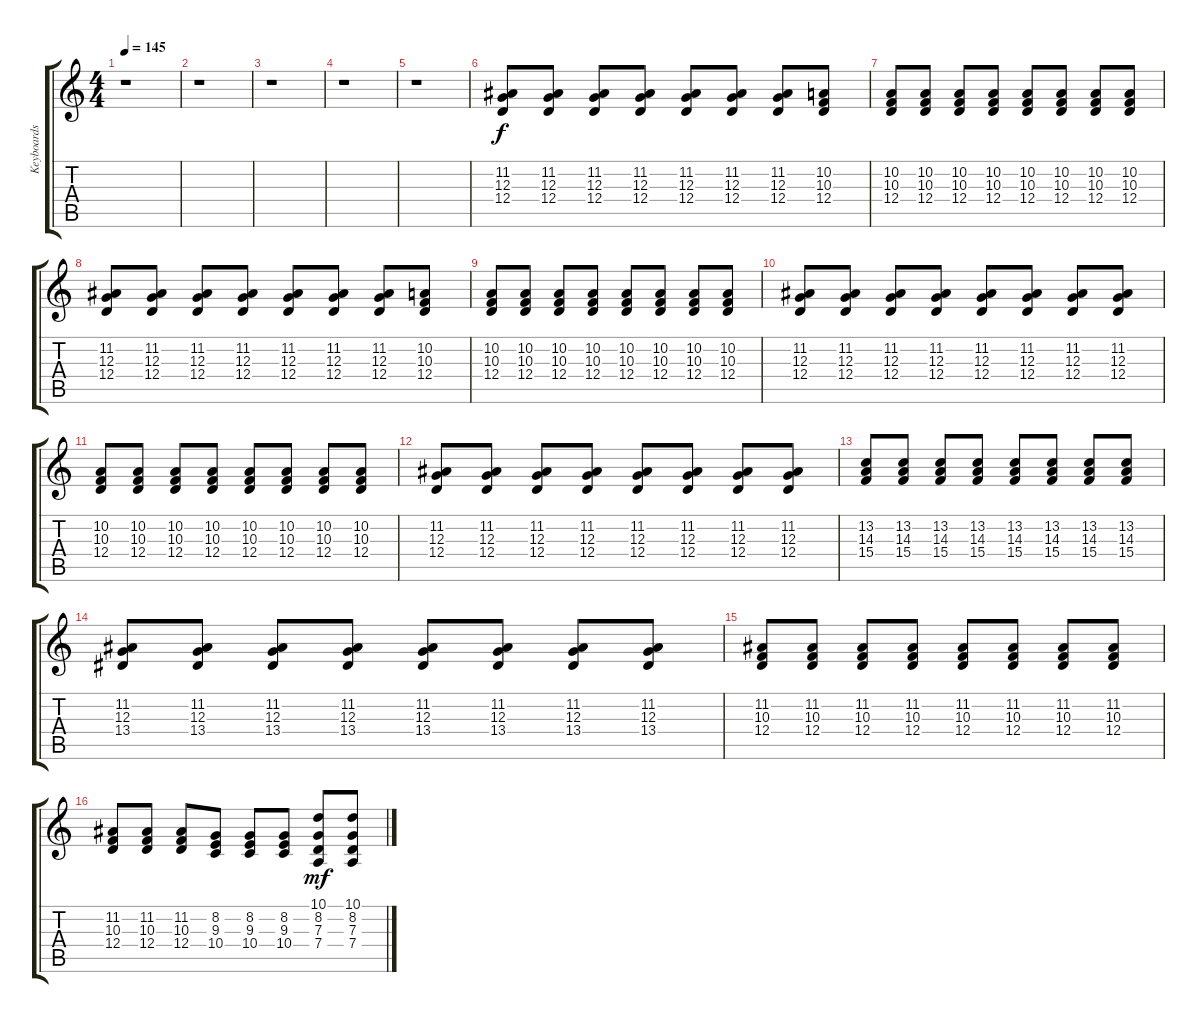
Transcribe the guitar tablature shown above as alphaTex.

\track ("Keyboards" "Keyboards") {instrument electricpiano2}
\staff {score tabs}
\tuning (E4 B3 G3 D3 A2 E2) {hide}
\ts (4 4)
\tempo 145
\clef g2
\ks c
r.1{dy f} |
r.1 |
r.1 |
r.1 |
r.1 |
(11.2 12.3 12.4).8 (11.2 12.3 12.4).8 (11.2 12.3 12.4).8 (11.2 12.3 12.4).8 (11.2 12.3 12.4).8 (11.2 12.3 12.4).8 (11.2 12.3 12.4).8 (10.2 10.3 12.4).8 |
(10.2 10.3 12.4).8 (10.2 10.3 12.4).8 (10.2 10.3 12.4).8 (10.2 10.3 12.4).8 (10.2 10.3 12.4).8 (10.2 10.3 12.4).8 (10.2 10.3 12.4).8 (10.2 10.3 12.4).8 |
(11.2 12.3 12.4).8 (11.2 12.3 12.4).8 (11.2 12.3 12.4).8 (11.2 12.3 12.4).8 (11.2 12.3 12.4).8 (11.2 12.3 12.4).8 (11.2 12.3 12.4).8 (10.2 10.3 12.4).8 |
(10.2 10.3 12.4).8 (10.2 10.3 12.4).8 (10.2 10.3 12.4).8 (10.2 10.3 12.4).8 (10.2 10.3 12.4).8 (10.2 10.3 12.4).8 (10.2 10.3 12.4).8 (10.2 10.3 12.4).8 |
(11.2 12.3 12.4).8 (11.2 12.3 12.4).8 (11.2 12.3 12.4).8 (11.2 12.3 12.4).8 (11.2 12.3 12.4).8 (11.2 12.3 12.4).8 (11.2 12.3 12.4).8 (11.2 12.3 12.4).8 |
(10.2 10.3 12.4).8 (10.2 10.3 12.4).8 (10.2 10.3 12.4).8 (10.2 10.3 12.4).8 (10.2 10.3 12.4).8 (10.2 10.3 12.4).8 (10.2 10.3 12.4).8 (10.2 10.3 12.4).8 |
(11.2 12.3 12.4).8 (11.2 12.3 12.4).8 (11.2 12.3 12.4).8 (11.2 12.3 12.4).8 (11.2 12.3 12.4).8 (11.2 12.3 12.4).8 (11.2 12.3 12.4).8 (11.2 12.3 12.4).8 |
(13.2 14.3 15.4).8 (13.2 14.3 15.4).8 (13.2 14.3 15.4).8 (13.2 14.3 15.4).8 (13.2 14.3 15.4).8 (13.2 14.3 15.4).8 (13.2 14.3 15.4).8 (13.2 14.3 15.4).8 |
(11.2 12.3 13.4).8 (11.2 12.3 13.4).8 (11.2 12.3 13.4).8 (11.2 12.3 13.4).8 (11.2 12.3 13.4).8 (11.2 12.3 13.4).8 (11.2 12.3 13.4).8 (11.2 12.3 13.4).8 |
(11.2 10.3 12.4).8 (11.2 10.3 12.4).8 (11.2 10.3 12.4).8 (11.2 10.3 12.4).8 (11.2 10.3 12.4).8 (11.2 10.3 12.4).8 (11.2 10.3 12.4).8 (11.2 10.3 12.4).8 |
(11.2 10.3 12.4).8 (11.2 10.3 12.4).8 (11.2 10.3 12.4).8 (8.2 9.3 10.4).8 (8.2 9.3 10.4).8 (8.2 9.3 10.4).8 (10.1 8.2 7.3 7.4).8{dy mf} (10.1 8.2 7.3 7.4).8
